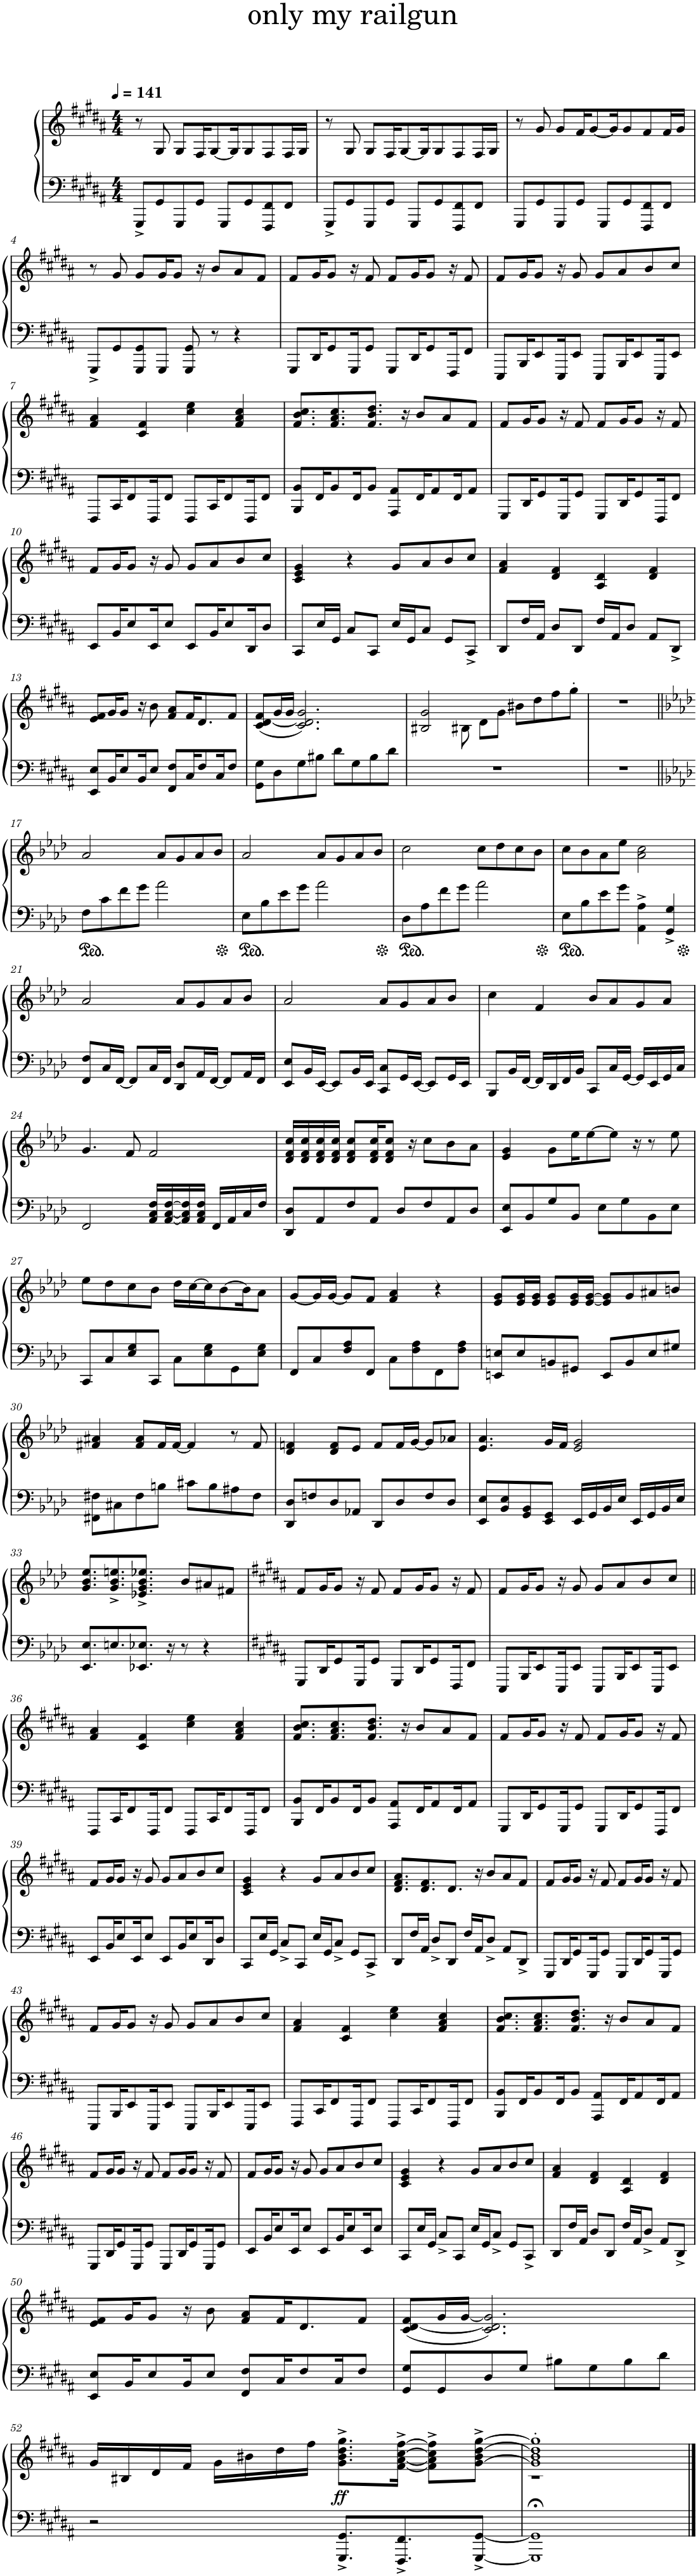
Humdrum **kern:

**kern	**kern	**dynam
*part1	*part1	*part1
*staff2	*staff1	*staff1/2
*I"Piano	*	*
*I'Pno	*	*
*clefF4	*clefG2	*
*k[f#c#g#d#a#]	*k[f#c#g#d#a#]	*
*M4/4	*M4/4	*
*MM141	*MM141	*
=1	=1	=1
8GGG#^/L	8r	.
8GG#/	8G#/	.
8GGG#/	8G#/L	.
8GG#/J	16F#/K	.
.	[<8G#/	.
8GGG#/L	.	.
.	16G#/K]	.
8GG#/	8G#/	.
8FFF#/ 8FF#/	8F#/	.
8FF#/J	16F#/L	.
.	16G#/JJ	.
=2	=2	=2
8GGG#^/L	8r	.
8GG#/	8G#/	.
8GGG#/	8G#/L	.
8GG#/J	16F#/K	.
.	[<8G#/	.
8GGG#/L	.	.
.	16G#/K]	.
8GG#/	8G#/	.
8FFF#/ 8FF#/	8F#/	.
8FF#/J	16F#/L	.
.	16G#/JJ	.
=3	=3	=3
8GGG#/L	8r	.
8GG#/	8g#/	.
8GGG#/	8g#/L	.
8GG#/J	16f#/K	.
.	[<8g#/	.
8GGG#/L	.	.
.	16g#/K]	.
8GG#/	8g#/	.
8FFF#/ 8FF#/	8f#/	.
8FF#/J	16f#/L	.
.	16g#/JJ	.
!!LO:LB:g=z
=4	=4	=4
8GGG#^/L	8r	.
8GG#/	8g#/	.
8GGG#/ 8GG#/	8g#/L	.
8GGG#/J	16g#/K	.
.	8g#/J	.
8GGG#/ 8GG#/	.	.
.	16r	.
8r	8b/L	.
4r	8a#/	.
.	8f#/J	.
=5	=5	=5
8GGG#/L	8f#/L	.
16DD#/K	16g#/K	.
8GG#/	8g#/J	.
16GGG#/K	16r	.
8GG#/J	8f#/	.
8GGG#/L	8f#/L	.
16DD#/K	16g#/K	.
8GG#/	8g#/J	.
16FFF#/K	16r	.
8FF#/J	8f#/	.
=6	=6	=6
8EEE/L	8f#/L	.
16BBB/K	16g#/K	.
8EE/	8g#/J	.
16EEE/K	16r	.
8EE/J	8g#/	.
8EEE/L	8g#/L	.
16BBB/K	8a#/	.
8EE/	.	.
.	8b/	.
16EEE/K	.	.
8EE/J	8cc#/J	.
!!LO:LB:g=z
=7	=7	=7
8FFF#/L	4f#/ 4a#/	.
16CC#/K	.	.
8FF#/	.	.
.	4c#/ 4f#/	.
16FFF#/K	.	.
8FF#/J	.	.
8FFF#/L	4cc#\ 4ee\	.
16CC#/K	.	.
8FF#/	.	.
.	4f#/ 4a#/ 4cc#/	.
16FFF#/K	.	.
8FF#/J	.	.
=8	=8	=8
8BBB/ 8BB/L	8.f#/ 8.b/ 8.cc#/L	.
16FF#/K	.	.
8BB/	8.f#/ 8.a#/ 8.cc#/	.
16FF#/K	.	.
8BB/J	8.f#/ 8.b/ 8.dd#/J	.
8AAA#/ 8AA#/L	.	.
.	16r	.
16FF#/K	8b/L	.
8AA#/	.	.
.	8a#/	.
16FF#/K	.	.
8AA#/J	8f#/J	.
=9	=9	=9
8GGG#/L	8f#/L	.
16DD#/K	16g#/K	.
8GG#/	8g#/J	.
16GGG#/K	16r	.
8GG#/J	8f#/	.
8GGG#/L	8f#/L	.
16DD#/K	16g#/K	.
8GG#/	8g#/J	.
16FFF#/K	16r	.
8FF#/J	8f#/	.
!!LO:LB:g=z
=10	=10	=10
8EE/L	8f#/L	.
16BB/K	16g#/K	.
8E/	8g#/J	.
16EE/K	16r	.
8E/J	8g#/	.
8EE/L	8g#/L	.
16BB/K	8a#/	.
8E/	.	.
.	8b/	.
16DD#/K	.	.
8D#/J	8cc#/J	.
=11	=11	=11
8CC#/L	4c#/ 4e/ 4g#/	.
16E/L	.	.
16GG#/JJ	.	.
8C#/L	4r	.
8CC#/J	.	.
16E/LL	8g#/L	.
16GG#/J	.	.
8C#/J	8a#/	.
8GG#/L	8b/	.
8CC#^/J	8cc#/J	.
=12	=12	=12
8DD#/L	4f#/ 4a#/	.
16F#/L	.	.
16AA#/JJ	.	.
8D#/L	4d#/ 4f#/	.
8DD#/J	.	.
16F#/LL	4A#/ 4d#/	.
16AA#/J	.	.
8D#/J	.	.
8AA#/L	4d#/ 4f#/	.
8DD#^/J	.	.
!!LO:LB:g=z
=13	=13	=13
8EE/ 8E/L	8e/ 8f#/L	.
16BB/K	16g#/K	.
8E/	8g#/J	.
16BB/K	16r	.
8E/J	8b\	.
8FF#/ 8F#/L	8f#/ 8a#/L	.
16C#/K	16f#/K	.
8F#/	8.d#/	.
16C#/K	.	.
8F#/J	8f#/J	.
=14	=14	=14
8GG#\ 8G#\L	(<8c#/ [8d#/ 8f#/L	.
8D#\	16g#/L	.
.	16g#/JJ	.
8G#\	2.c#/ 2.d#/] 2.g#/)	.
8B#X\J	.	.
8d#\L	.	.
8G#\	.	.
8B#\	.	.
8d#\J	.	.
=15	=15	=15
1r	2B#X/ 2g#/	.
.	8B#X\	.
.	8d#\L	.
.	8g#\J	.
.	8b#X\L	.
4.ryy	8dd#\	.
.	8ff#\	.
.	8gg#'\J	.
=16	=16	=16
1r	1r	.
!!LO:LB:g=z
=17||	=17||	=17||
*k[b-e-a-d-]	*k[b-e-a-d-]	*
8F\L	2a-/	.
8c\	.	.
8f\	.	.
8g\J	.	.
2a-\	8a-/L	.
.	8g/	.
.	8a-/	.
.	8b-/J	.
=18	=18	=18
8E-\L	2a-/	.
8B-\	.	.
8e-\	.	.
8g\J	.	.
2a-\	8a-/L	.
.	8g/	.
.	8a-/	.
.	8b-/J	.
=19	=19	=19
8D-\L	2cc\	.
8A-\	.	.
8f\	.	.
8g\J	.	.
2a-\	8cc\L	.
.	8dd-\	.
.	8cc\	.
.	8b-\J	.
=20	=20	=20
8E-\L	8cc\L	.
8B-\	8b-\	.
8e-\	8a-\	.
8g\J	8ee-\J	.
4AA-\^ 4A-\^	2a-\ 2cc\	.
4GG/^ 4G/^	.	.
!!LO:LB:g=z
=21	=21	=21
8FF/ 8F/L	2a-/	.
16C/L	.	.
[<16FF/JJ	.	.
8FF/L]	.	.
16C/L	.	.
16FF/JJ	.	.
8DD-/ 8D-/L	8a-/L	.
16AA-/L	8g/	.
[<16FF/JJ	.	.
8FF/L]	8a-/	.
16AA-/L	8b-/J	.
16FF/JJ	.	.
=22	=22	=22
8EE-/ 8E-/L	2a-/	.
16BB-/L	.	.
[<16EE-/JJ	.	.
8EE-/L]	.	.
16BB-/L	.	.
16EE-/JJ	.	.
8CC/ 8C/L	8a-/L	.
16GG/L	8g/	.
[<16EE-/JJ	.	.
8EE-/L]	8a-/	.
16GG/L	8b-/J	.
16EE-/JJ	.	.
=23	=23	=23
8BBB-/L	4cc\	.
16BB-/L	.	.
[<16FF/JJ	.	.
16FF/LL]	4f/	.
16DD-/	.	.
16FF/	.	.
16BB-/JJ	.	.
8CC/L	8b-/L	.
16C/L	8a-/	.
[<16GG/JJ	.	.
16GG/LL]	8g/	.
16EE-/	.	.
16GG/	8a-/J	.
16C/JJ	.	.
!!LO:LB:g=z
=24	=24	=24
2FF/	4.g/	.
.	8f/	.
16AA-/ 16C/ 16F/LL	2f/	.
[16AA-/ [16C/ [16F/	.	.
16AA-/] 16C/] 16F/]	.	.
16AA-/ 16C/ 16F/JJ	.	.
16FF/LL	.	.
16AA-/	.	.
16C/	.	.
16F/JJ	.	.
=25	=25	=25
8DD-/ 8D-/L	16d-/ 16f/ 16cc/LL	.
.	16d-/ 16f/ 16cc/	.
8AA-/	16d-/ 16f/ 16cc/	.
.	16d-/ 16f/ 16cc/JJ	.
8F/	8d-/ 8f/ 8cc/L	.
8AA-/J	16d-/ 16f/ 16cc/K	.
.	8d-/ 8f/ 8cc/J	.
8D-/L	.	.
.	16r	.
8F/	8cc\L	.
8AA-/	8b-\	.
8D-/J	8a-\J	.
=26	=26	=26
8EE-/ 8E-/L	4e-/ 4g/	.
8BB-/	.	.
8G/	8g\L	.
8BB-/J	16ee-\K	.
.	[>8ee-\	.
8E-\L	.	.
.	8ee-\J]	.
8G\	.	.
.	16r	.
8BB-\	8r	.
8E-\J	8ee-\	.
!!LO:LB:g=z
=27	=27	=27
8CC/L	8ee-\L	.
8C/	8dd-\	.
8E-/ 8G/	8cc\	.
8CC/J	8b-\J	.
8C\L	16dd-\LL	.
.	[>16cc\	.
8E-\ 8G\	16cc\J]	.
.	[>8b-\	.
8GG\	.	.
.	16b-\K]	.
8E-\ 8G\J	8a-\J	.
=28	=28	=28
8FF/L	[<8g/L	.
8C/	16g/L]	.
.	[<16g/JJ	.
8F/ 8A-/	8g/L]	.
8FF/J	8f/J	.
8C\L	4f/ 4a-/	.
8F\ 8A-\	.	.
8FF\	4r	.
8F\ 8A-\J	.	.
=29	=29	=29
8EEn/ 8En/L	8e-/ 8g/L	.
8E/	16e-/ 16g/L	.
.	16e-/ 16g/JJ	.
8BBn/	8e-/ 8g/L	.
8GG#X/J	16e-/ 16g/L	.
.	[<16e-/ [>16g/JJ	.
8EE/L	8e-/] 8g/]L	.
8BB/	8g/	.
8E/	8a#X/	.
8G#X/J	8bn/J	.
!!LO:LB:g=z
=30	=30	=30
8FF#X\ 8F#X\L	4f#X/ 4a#X/	.
8C#X\	.	.
8F#\	8f#/ 8a#/L	.
8Bn\J	16f#/L	.
.	[<16f#/JJ	.
8c#X\L	4f#/]	.
8B\	.	.
8A#X\	8r	.
8F#\J	8f#/	.
=31	=31	=31
8DD-/ 8D-/L	4d-/ 4fn/	.
8Fn/	.	.
8D-/	8d-/ 8f/L	.
8AA-X/J	8e-/J	.
8DD-/L	8f/L	.
8D-/	16f/L	.
.	[<16g/JJ	.
8F/	8g/L]	.
8D-/J	8a-X/J	.
=32	=32	=32
8EE-/ 8E-/L	4.e-/ 4.a-/	.
8BB-/ 8E-/	.	.
8GG/ 8BB-/	.	.
8EE-/ 8GG/J	16g/LL	.
.	16f/JJ	.
16EE-/LL	2e-/ 2g/	.
16GG/	.	.
16BB-/	.	.
16E-/JJ	.	.
16EE-/LL	.	.
16GG/	.	.
16BB-/	.	.
16E-/JJ	.	.
!!LO:LB:g=z
=33	=33	=33
8.EE-/ 8.E-/L	8.g/ 8.b-/ 8.ee-/L	.
8.En/	8.g/^ 8.b-/^ 8.een/^	.
8.EE-X/ 8.E-X/J	8.e-X/^ 8.g/^ 8.b-/^ 8.ee-X/^J	.
16r	16ryy	.
8r	8b-/L	.
4r	8a#X/	.
.	8f#X/J	.
=34	=34	=34
*k[f#c#g#d#a#]	*k[f#c#g#d#a#]	*
8GGG#/L	8f#/L	.
16DD#/K	16g#/K	.
8GG#/	8g#/J	.
16GGG#/K	16r	.
8GG#/J	8f#/	.
8GGG#/L	8f#/L	.
16DD#/K	16g#/K	.
8GG#/	8g#/J	.
16FFF#/K	16r	.
8FF#/J	8f#/	.
=35	=35	=35
8EEE/L	8f#/L	.
16BBB/K	16g#/K	.
8EE/	8g#/J	.
16EEE/K	16r	.
8EE/J	8g#/	.
8EEE/L	8g#/L	.
16BBB/K	8a#/	.
8EE/	.	.
.	8b/	.
16EEE/K	.	.
8EE/J	8cc#/J	.
!!LO:LB:g=z
=36||	=36||	=36||
*k[f#c#g#d#a#]	*k[f#c#g#d#a#]	*
8FFF#/L	4f#/ 4a#/	.
16CC#/K	.	.
8FF#/	.	.
.	4c#/ 4f#/	.
16FFF#/K	.	.
8FF#/J	.	.
8FFF#/L	4cc#\ 4ee\	.
16CC#/K	.	.
8FF#/	.	.
.	4f#/ 4a#/ 4cc#/	.
16FFF#/K	.	.
8FF#/J	.	.
=37	=37	=37
8BBB/ 8BB/L	8.f#/ 8.b/ 8.cc#/L	.
16FF#/K	.	.
8BB/	8.f#/ 8.a#/ 8.cc#/	.
16FF#/K	.	.
8BB/J	8.f#/ 8.b/ 8.dd#/J	.
8AAA#/ 8AA#/L	.	.
.	16r	.
16FF#/K	8b/L	.
8AA#/	.	.
.	8a#/	.
16FF#/K	.	.
8AA#/J	8f#/J	.
=38	=38	=38
8GGG#/L	8f#/L	.
16DD#/K	16g#/K	.
8GG#/	8g#/J	.
16GGG#/K	16r	.
8GG#/J	8f#/	.
8GGG#/L	8f#/L	.
16DD#/K	16g#/K	.
8GG#/	8g#/J	.
16FFF#/K	16r	.
8FF#/J	8f#/	.
!!LO:LB:g=z
=39	=39	=39
8EE/L	8f#/L	.
16BB/K	16g#/K	.
8E/	8g#/J	.
16EE/K	16r	.
8E/J	8g#/	.
8EE/L	8g#/L	.
16BB/K	8a#/	.
8E/	.	.
.	8b/	.
16DD#/K	.	.
8D#/J	8cc#/J	.
=40	=40	=40
8CC#/L	4c#/ 4e/ 4g#/	.
16E/L	.	.
16GG#/JJ	.	.
8C#^/L	4r	.
8CC#/J	.	.
16E/LL	8g#/L	.
16GG#/J	.	.
8C#^/J	8a#/	.
8GG#/L	8b/	.
8CC#^/J	8cc#/J	.
=41	=41	=41
8DD#/L	8.d#/ 8.f#/ 8.a#/L	.
16F#/L	.	.
16AA#/JJ	8.d#/ 8.f#/	.
8D#^/L	.	.
8DD#/J	8.d#/J	.
16F#/LL	.	.
16AA#/J	16r	.
8D#^/J	8b/L	.
8AA#/L	8a#/	.
8DD#^/J	8f#/J	.
=42	=42	=42
8GGG#/L	8f#/L	.
16DD#/K	16g#/K	.
8GG#/	8g#/J	.
16GGG#/K	16r	.
8GG#/J	8f#/	.
8GGG#/L	8f#/L	.
16DD#/K	16g#/K	.
8GG#/	8g#/J	.
16GGG#/K	16r	.
8GG#/J	8f#/	.
!!LO:LB:g=z
=43	=43	=43
8EEE/L	8f#/L	.
16BBB/K	16g#/K	.
8EE/	8g#/J	.
16EEE/K	16r	.
8EE/J	8g#/	.
8EEE/L	8g#/L	.
16BBB/K	8a#/	.
8EE/	.	.
.	8b/	.
16EEE/K	.	.
8EE/J	8cc#/J	.
=44	=44	=44
8FFF#/L	4f#/ 4a#/	.
16CC#/K	.	.
8FF#/	.	.
.	4c#/ 4f#/	.
16FFF#/K	.	.
8FF#/J	.	.
8FFF#/L	4cc#\ 4ee\	.
16CC#/K	.	.
8FF#/	.	.
.	4f#/ 4a#/ 4cc#/	.
16FFF#/K	.	.
8FF#/J	.	.
=45	=45	=45
8BBB/ 8BB/L	8.f#/ 8.b/ 8.cc#/L	.
16FF#/K	.	.
8BB/	8.f#/ 8.a#/ 8.cc#/	.
16FF#/K	.	.
8BB/J	8.f#/ 8.b/ 8.dd#/J	.
8AAA#/ 8AA#/L	.	.
.	16r	.
16FF#/K	8b/L	.
8AA#/	.	.
.	8a#/	.
16FF#/K	.	.
8AA#/J	8f#/J	.
!!LO:LB:g=z
=46	=46	=46
8GGG#/L	8f#/L	.
16DD#/K	16g#/K	.
8GG#/	8g#/J	.
16GGG#/K	16r	.
8GG#/J	8f#/	.
8GGG#/L	8f#/L	.
16DD#/K	16g#/K	.
8GG#/	8g#/J	.
16GGG#/K	16r	.
8GG#/J	8f#/	.
=47	=47	=47
8EE/L	8f#/L	.
16BB/K	16g#/K	.
8E/	8g#/J	.
16EE/K	16r	.
8E/J	8g#/	.
8EE/L	8g#/L	.
16BB/K	8a#/	.
8E/	.	.
.	8b/	.
16EE/K	.	.
8E/J	8cc#/J	.
=48	=48	=48
8CC#/L	4c#/ 4e/ 4g#/	.
16E/L	.	.
16GG#/JJ	.	.
8C#^/L	4r	.
8CC#/J	.	.
16E/LL	8g#/L	.
16GG#/J	.	.
8C#^/J	8a#/	.
8GG#/L	8b/	.
8CC#^/J	8cc#/J	.
=49	=49	=49
8DD#/L	4f#/ 4a#/	.
16F#/L	.	.
16AA#/JJ	.	.
8D#/L	4d#/ 4f#/	.
8DD#/J	.	.
16F#/LL	4A#/ 4d#/	.
16AA#/J	.	.
8D#^/J	.	.
8AA#/L	4d#/ 4f#/	.
8DD#^/J	.	.
!!LO:LB:g=z
=50	=50	=50
8EE/ 8E/L	8e/ 8f#/L	.
16BB/K	16g#/K	.
8E/	8g#/J	.
16BB/K	16r	.
8E/J	8b\	.
8FF#/ 8F#/L	8f#/ 8a#/L	.
16C#/K	16f#/K	.
8F#/	8.d#/	.
16C#/K	.	.
8F#/J	8f#/J	.
=51	=51	=51
8GG#/ 8G#/L	(<8c#/ [8d#/ 8f#/L	.
8GG#/	16g#/L	.
.	[16g#/JJ	.
8D#/	2.c#/ 2.d#/] 2.g#/])	.
8G#/J	.	.
8B#X\L	.	.
8G#\	.	.
8B#\	.	.
8d#\J	.	.
!!LO:LB:g=z
=52	=52	=52
2r	16g#/LL	.
.	16B#X/	.
.	16d#/	.
.	16f#/JJ	.
.	16g#\LL	.
.	16b#X\	.
.	16dd#\	.
.	16ff#\JJ	.
!	!	!LO:DY:b
8.GGG#/^ 8.GG#/^L	8.g#\^ 8.b#\^ 8.dd#\^ 8.gg#\^L	ff
8.FFF#/^ 8.FF#/^	[<16f#\^ [<16a#\^ [>16cc#\^ [>16ff#\^Jk	.
.	8f#\]^ 8a#\]^ 8cc#\]^ 8ff#\]^L	.
[<8GGG#/^ [8GG#/^J	[8g#\^ 8b#\^ [8dd#\^ [>8gg#\^J	.
=53	=53	=53
*^	*^	*
1GGG#]	1GG#;<]	1g#]' 1b' 1dd#]' 1gg#]'	1r	.
*v	*v	*	*	*
*	*v	*v	*
==	==	==
*-	*-	*-
